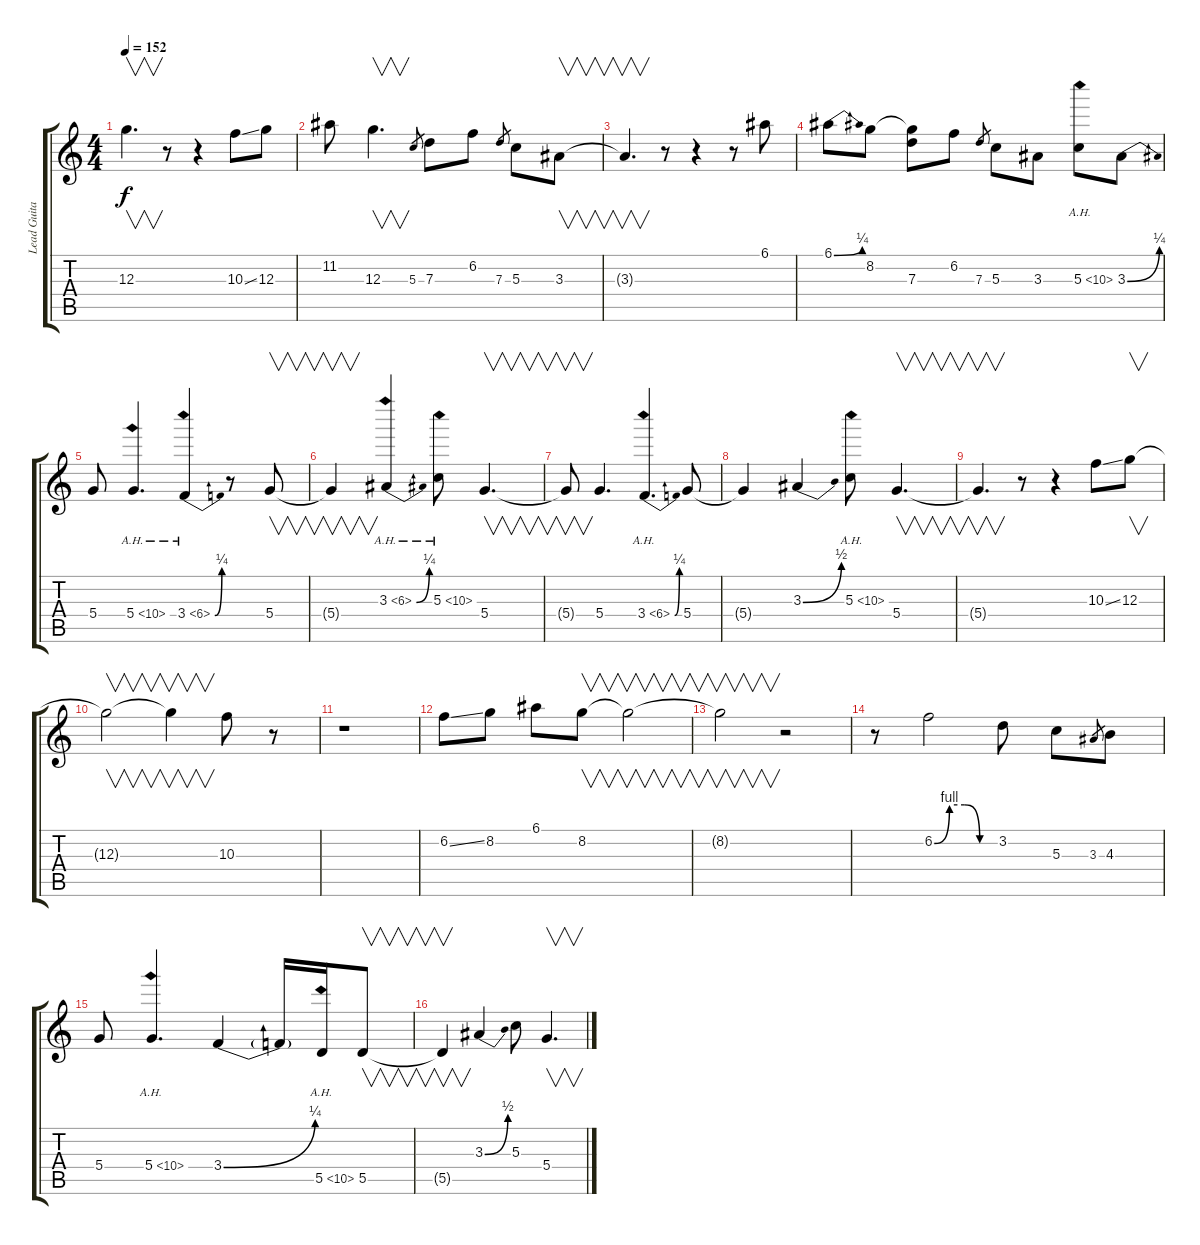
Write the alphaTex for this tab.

\track ("Lead Guitar (Standard Tuning)" "Lead Guita") {instrument distortionguitar}
\staff {score tabs}
\tuning (E4 B3 G3 D3 A2 E2) {hide}
\ts (4 4)
\tempo 152
\clef g2
\ks c
12.3{t}.4{v d dy f} r.8 r.4 10.3{ss}.8 12.3.8 |
11.2.8 12.3.4{v d} 5.3.8{gr} 7.3.8 6.2.8 7.3.8{gr} 5.3.8 3.3.8{v} |
3.3{t}.4{v d} r.8 r.4 r.8 6.1.8 |
6.1{be (bend 0 0 60 1)}.8 8.2.8 (8.2{t} 7.3).8 6.2.8 7.3.8{gr} 5.3.8 3.3.8 5.3{ah 5}.8 3.3{be (bend 0 0 60 1)}.8 |
5.4.8 5.4{ah 5}.4{d} 3.4{be (bend 0 0 60 1) ah 3}.4 r.8 5.4.8{v} |
5.4{t}.4{v} 3.3{be (bend 0 0 60 1) ah 3}.4 5.3{ah 5}.8 5.4.4{v d} |
5.4{t}.8{v} 5.4.4{d} 3.4{be (bend 0 0 60 1) ah 3}.4{d} 5.4.8 |
5.4{t}.4 3.3{be (bend 0 0 60 2)}.4 5.3{ah 5}.8 5.4.4{v d} |
5.4{t}.4{v d} r.8 r.4 10.3{ss}.8 12.3.8{v} |
12.3{t}.2{v} 12.3{t}.4{v} 10.3.8 r.8 |
r.1 |
6.2{ss}.8 8.2.8 6.1.8 8.2.8{v} 8.2{t}.2{v} |
8.2{t}.2{v} r.2 |
r.8 6.2{be (custom 0 0 15 4 30 4 45 0 60 0)}.2 3.2.8 5.3.8 3.3.8{gr} 4.3.8 |
5.4.8 5.4{ah 5}.4{d} 3.4{be (bend 0 0 60 1)}.4 3.4{t}.16 5.5{ah 5}.16 5.5.8{v} |
5.5{t}.4{v} 3.3{be (bend 0 0 60 2)}.4 5.3.8 5.4.4{v d}
